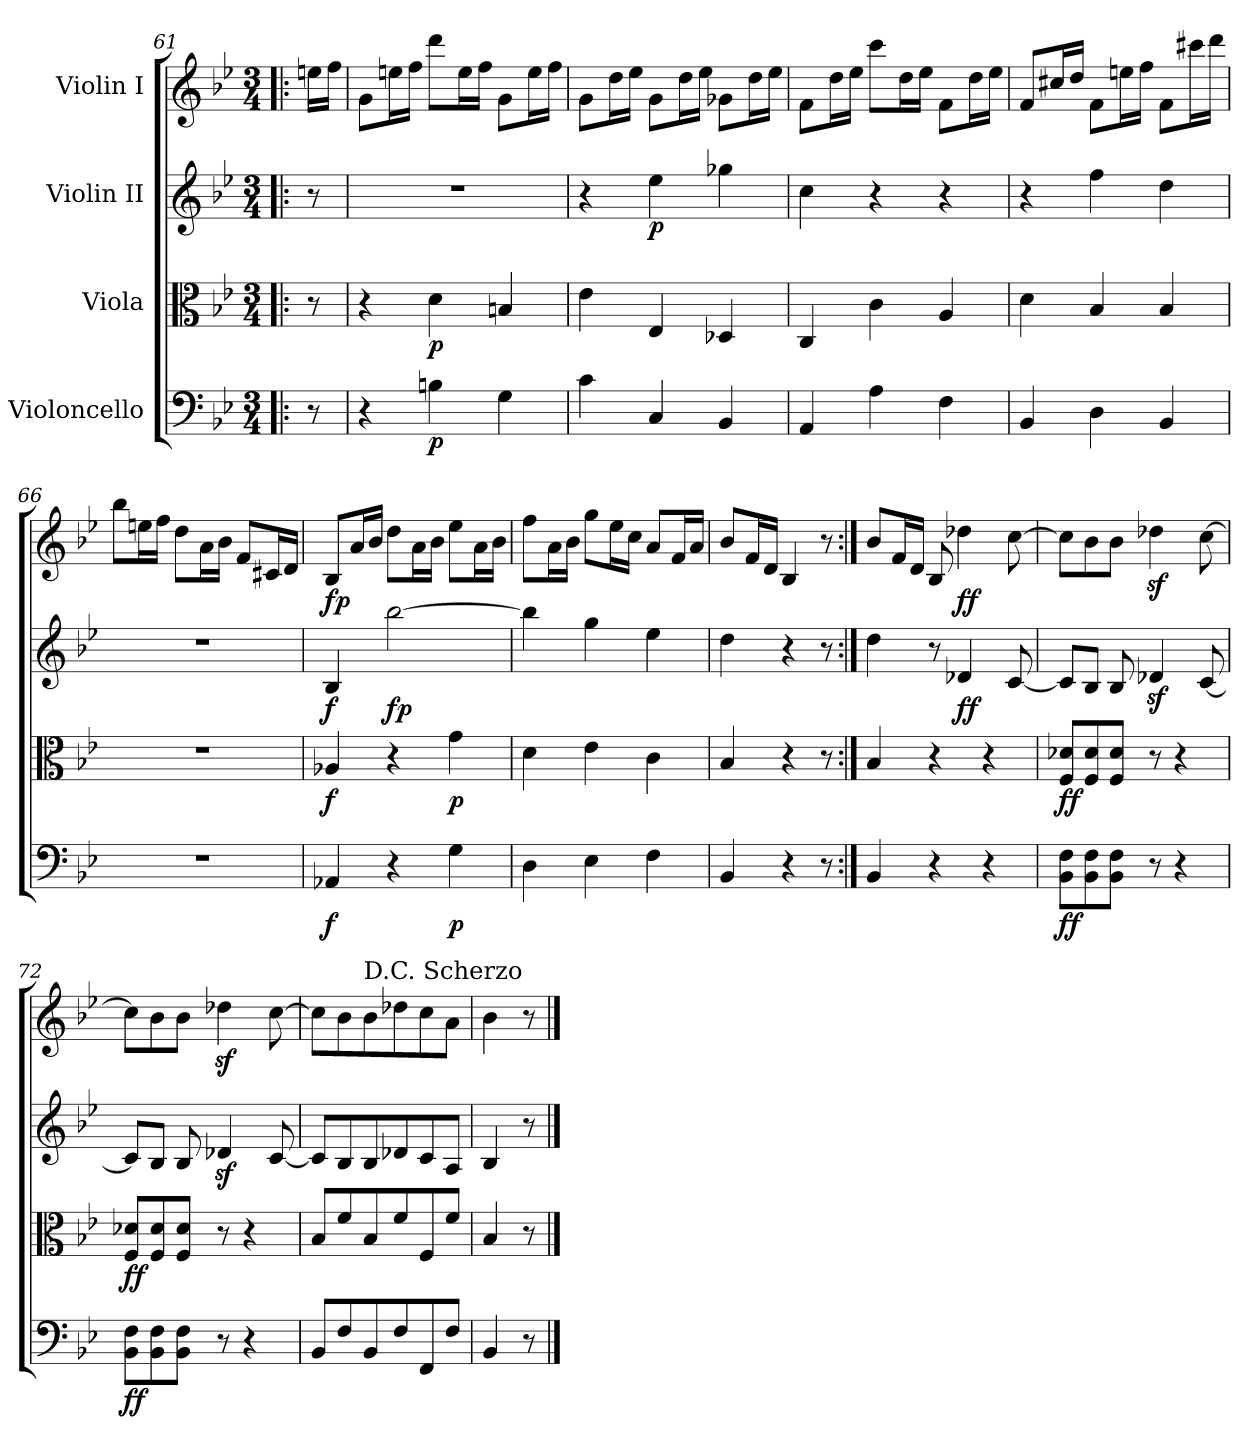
**kern	**dynam	**kern	**dynam	**kern	**dynam	**kern	**dynam
*part4	*part4	*part3	*part3	*part2	*part2	*part1	*part1
*staff4	*staff4	*staff3	*staff3	*staff2	*staff2	*staff1	*staff1
*I"Violoncello	*	*I"Viola	*	*I"Violin II	*	*I"Violin I	*
*clefF4	*	*clefC3	*	*clefG2	*	*clefG2	*
*k[b-e-]	*	*k[b-e-]	*	*k[b-e-]	*	*k[b-e-]	*
*B-:	*	*B-:	*	*B-:	*	*B-:	*
*M3/4	*	*M3/4	*	*M3/4	*	*M3/4	*
=61!|:	=61!|:	=61!|:	=61!|:	=61!|:	=61!|:	=61!|:	=61!|:
8r	.	8r	.	8r	.	16een\LL	.
.	.	.	.	.	.	16ff\JJ	.
=62	=62	=62	=62	=62	=62	=62	=62
4r	.	4r	.	2.r	.	8g\L	.
.	.	.	.	.	.	16een\L	.
.	.	.	.	.	.	16ff\JJ	.
!	!LO:DY:b	!	!LO:DY:b	!	!	!	!
4Bn\	p	4d\	p	.	.	8ddd\L	.
.	.	.	.	.	.	16ee\L	.
.	.	.	.	.	.	16ff\JJ	.
4G\	.	4Bn/	.	.	.	8g\L	.
.	.	.	.	.	.	16ee\L	.
.	.	.	.	.	.	16ff\JJ	.
!!LO:PB:g=z
=63	=63	=63	=63	=63	=63	=63	=63
4c\	.	4e-\	.	4r	.	8g\L	.
.	.	.	.	.	.	16dd\L	.
.	.	.	.	.	.	16ee-\JJ	.
!	!	!	!	!	!LO:DY:b	!	!
4C/	.	4E-/	.	4ee-\	p	8g\L	.
.	.	.	.	.	.	16dd\L	.
.	.	.	.	.	.	16ee-\JJ	.
4BB-/	.	4D-X/	.	4gg-X\	.	8g-X\L	.
.	.	.	.	.	.	16dd\L	.
.	.	.	.	.	.	16ee-\JJ	.
=64	=64	=64	=64	=64	=64	=64	=64
4AA/	.	4C/	.	4cc\	.	8f\L	.
.	.	.	.	.	.	16dd\L	.
.	.	.	.	.	.	16ee-\JJ	.
4A\	.	4c\	.	4r	.	8ccc\L	.
.	.	.	.	.	.	16dd\L	.
.	.	.	.	.	.	16ee-\JJ	.
4F\	.	4A/	.	4r	.	8f\L	.
.	.	.	.	.	.	16dd\L	.
.	.	.	.	.	.	16ee-\JJ	.
=65	=65	=65	=65	=65	=65	=65	=65
4BB-/	.	4d\	.	4r	.	8f/L	.
.	.	.	.	.	.	16cc#X/L	.
.	.	.	.	.	.	16dd/JJ	.
4D\	.	4B-/	.	4ff\	.	8f\L	.
.	.	.	.	.	.	16een\L	.
.	.	.	.	.	.	16ff\JJ	.
4BB-/	.	4B-/	.	4dd\	.	8f\L	.
.	.	.	.	.	.	16ccc#X\L	.
.	.	.	.	.	.	16ddd\JJ	.
=66	=66	=66	=66	=66	=66	=66	=66
2.r	.	2.r	.	2.r	.	8bb-\L	.
.	.	.	.	.	.	16een\L	.
.	.	.	.	.	.	16ff\JJ	.
.	.	.	.	.	.	8dd\L	.
.	.	.	.	.	.	16a\L	.
.	.	.	.	.	.	16b-\JJ	.
.	.	.	.	.	.	8f/L	.
.	.	.	.	.	.	16c#X/L	.
.	.	.	.	.	.	16d/JJ	.
!!LO:PB:g=z
=67	=67	=67	=67	=67	=67	=67	=67
!	!LO:DY:b	!	!LO:DY:b	!	!LO:DY:b	!	!LO:DY:b
4AA-X/	f	4A-X/	f	4B-/	f	8B-/L	fp
.	.	.	.	.	.	16a/L	.
.	.	.	.	.	.	16b-/JJ	.
!	!	!	!	!	!LO:DY:b	!	!
4r	.	4r	.	[2bb-\	fp	8dd\L	.
.	.	.	.	.	.	16a\L	.
.	.	.	.	.	.	16b-\JJ	.
!	!LO:DY:b	!	!LO:DY:b	!	!	!	!
4G\	p	4g\	p	.	.	8ee-\L	.
.	.	.	.	.	.	16a\L	.
.	.	.	.	.	.	16b-\JJ	.
=68	=68	=68	=68	=68	=68	=68	=68
4D\	.	4d\	.	4bb-\]	.	8ff\L	.
.	.	.	.	.	.	16a\L	.
.	.	.	.	.	.	16b-\JJ	.
4E-\	.	4e-\	.	4gg\	.	8gg\L	.
.	.	.	.	.	.	16ee-\L	.
.	.	.	.	.	.	16cc\JJ	.
4F\	.	4c\	.	4ee-\	.	8a/L	.
.	.	.	.	.	.	16f/L	.
.	.	.	.	.	.	16a/JJ	.
=69	=69	=69	=69	=69	=69	=69	=69
4BB-/	.	4B-/	.	4dd\	.	8b-/L	.
.	.	.	.	.	.	16f/L	.
.	.	.	.	.	.	16d/JJ	.
4r	.	4r	.	4r	.	4B-/	.
8r	.	8r	.	8r	.	8r	.
=70:|!	=70:|!	=70:|!	=70:|!	=70:|!	=70:|!	=70:|!	=70:|!
4BB-/	.	4B-/	.	4dd\	.	8b-/L	.
.	.	.	.	.	.	16f/L	.
.	.	.	.	.	.	16d/JJ	.
4r	.	4r	.	8r	.	8B-/	.
!	!	!	!	!	!LO:DY:b	!	!LO:DY:b
.	.	.	.	4d-X/	ff	4dd-X\	ff
4r	.	4r	.	.	.	.	.
.	.	.	.	[8c/	.	[8cc\	.
!!LO:LB:g=z
=71	=71	=71	=71	=71	=71	=71	=71
!	!LO:DY:b	!	!LO:DY:b	!	!	!	!
8BB-\ 8F\L	ff	8F/ 8d-X/L	ff	8c/L]	.	8cc\L]	.
8BB-\ 8F\	.	8F/ 8d-/	.	8B-/J	.	8b-\	.
8BB-\ 8F\J	.	8F/ 8d-/J	.	8B-/	.	8b-\J	.
8r	.	8r	.	4d-Xz</	.	4dd-Xz<\	.
4r	.	4r	.	.	.	.	.
.	.	.	.	[8c/	.	[8cc\	.
=72	=72	=72	=72	=72	=72	=72	=72
!	!LO:DY:b	!	!LO:DY:b	!	!	!	!
8BB-\ 8F\L	ff	8F/ 8d-X/L	ff	8c/L]	.	8cc\L]	.
8BB-\ 8F\	.	8F/ 8d-/	.	8B-/J	.	8b-\	.
8BB-\ 8F\J	.	8F/ 8d-/J	.	8B-/	.	8b-\J	.
8r	.	8r	.	4d-Xz</	.	4dd-Xz<\	.
4r	.	4r	.	.	.	.	.
.	.	.	.	[8c/	.	[8cc\	.
=73	=73	=73	=73	=73	=73	=73	=73
8BB-/L	.	8B-/L	.	8c/L]	.	8cc\L]	.
8F/	.	8f/	.	8B-/	.	8b-\	.
!	!	!	!	!	!	!LO:TX:a:t=D.C. Scherzo	!
8BB-/	.	8B-/	.	8B-/	.	8b-\	.
8F/	.	8f/	.	8d-X/	.	8dd-X\	.
8FF/	.	8F/	.	8c/	.	8cc\	.
8F/J	.	8f/J	.	8A/J	.	8a\J	.
=74	=74	=74	=74	=74	=74	=74	=74
4BB-/	.	4B-/	.	4B-/	.	4b-\	.
8r	.	8r	.	8r	.	8r	.
==	==	==	==	==	==	==	==
*-	*-	*-	*-	*-	*-	*-	*-
